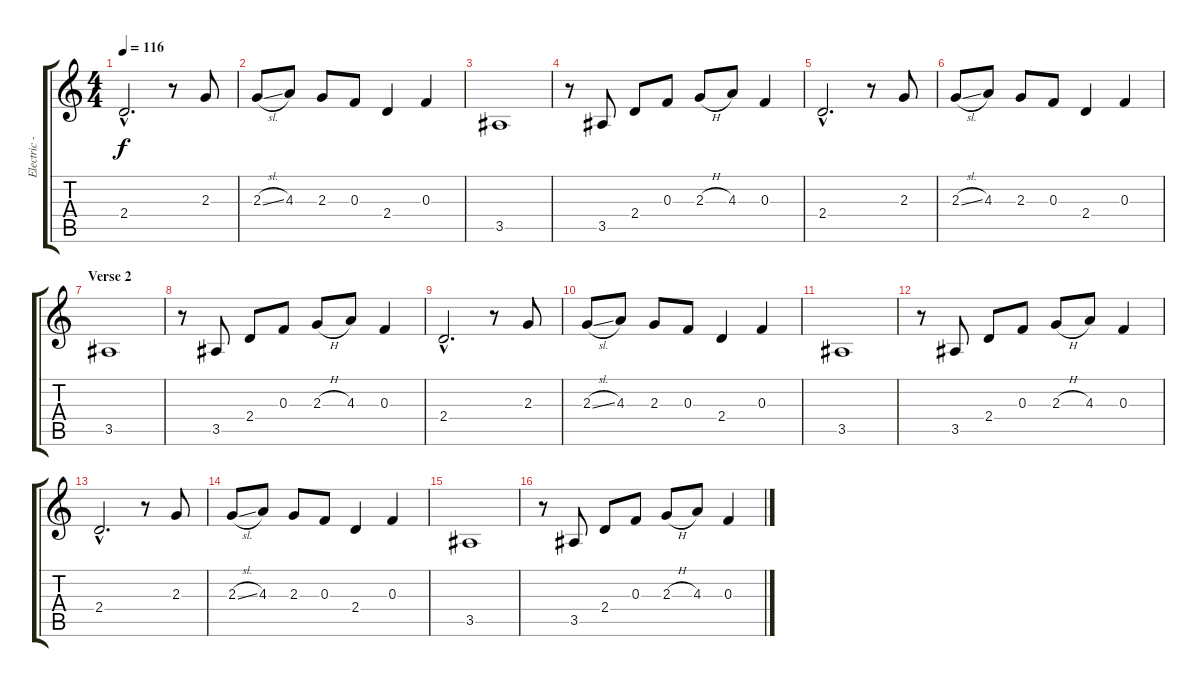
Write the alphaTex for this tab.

\track ("Electric - Solo" "Electric -") {instrument electricguitarjazz}
\staff {score tabs}
\tuning (D4 A3 F3 C3 G2 D2) {hide}
\ts (4 4)
\tempo 116
\clef g2
\ks c
2.4{hac}.2{d dy f} r.8 2.3.8 |
2.3{sl}.8 4.3.8 2.3.8 0.3.8 2.4.4 0.3.4 |
3.5.1 |
r.8 3.5.8 2.4.8 0.3.8 2.3{h}.8 4.3.8 0.3.4 |
2.4{hac}.2{d} r.8 2.3.8 |
2.3{sl}.8 4.3.8 2.3.8 0.3.8 2.4.4 0.3.4 |
\section ("" "Verse 2")
3.5.1 |
r.8 3.5.8 2.4.8 0.3.8 2.3{h}.8 4.3.8 0.3.4 |
2.4{hac}.2{d} r.8 2.3.8 |
2.3{sl}.8 4.3.8 2.3.8 0.3.8 2.4.4 0.3.4 |
3.5.1 |
r.8 3.5.8 2.4.8 0.3.8 2.3{h}.8 4.3.8 0.3.4 |
2.4{hac}.2{d} r.8 2.3.8 |
2.3{sl}.8 4.3.8 2.3.8 0.3.8 2.4.4 0.3.4 |
3.5.1 |
r.8 3.5.8 2.4.8 0.3.8 2.3{h}.8 4.3.8 0.3.4
